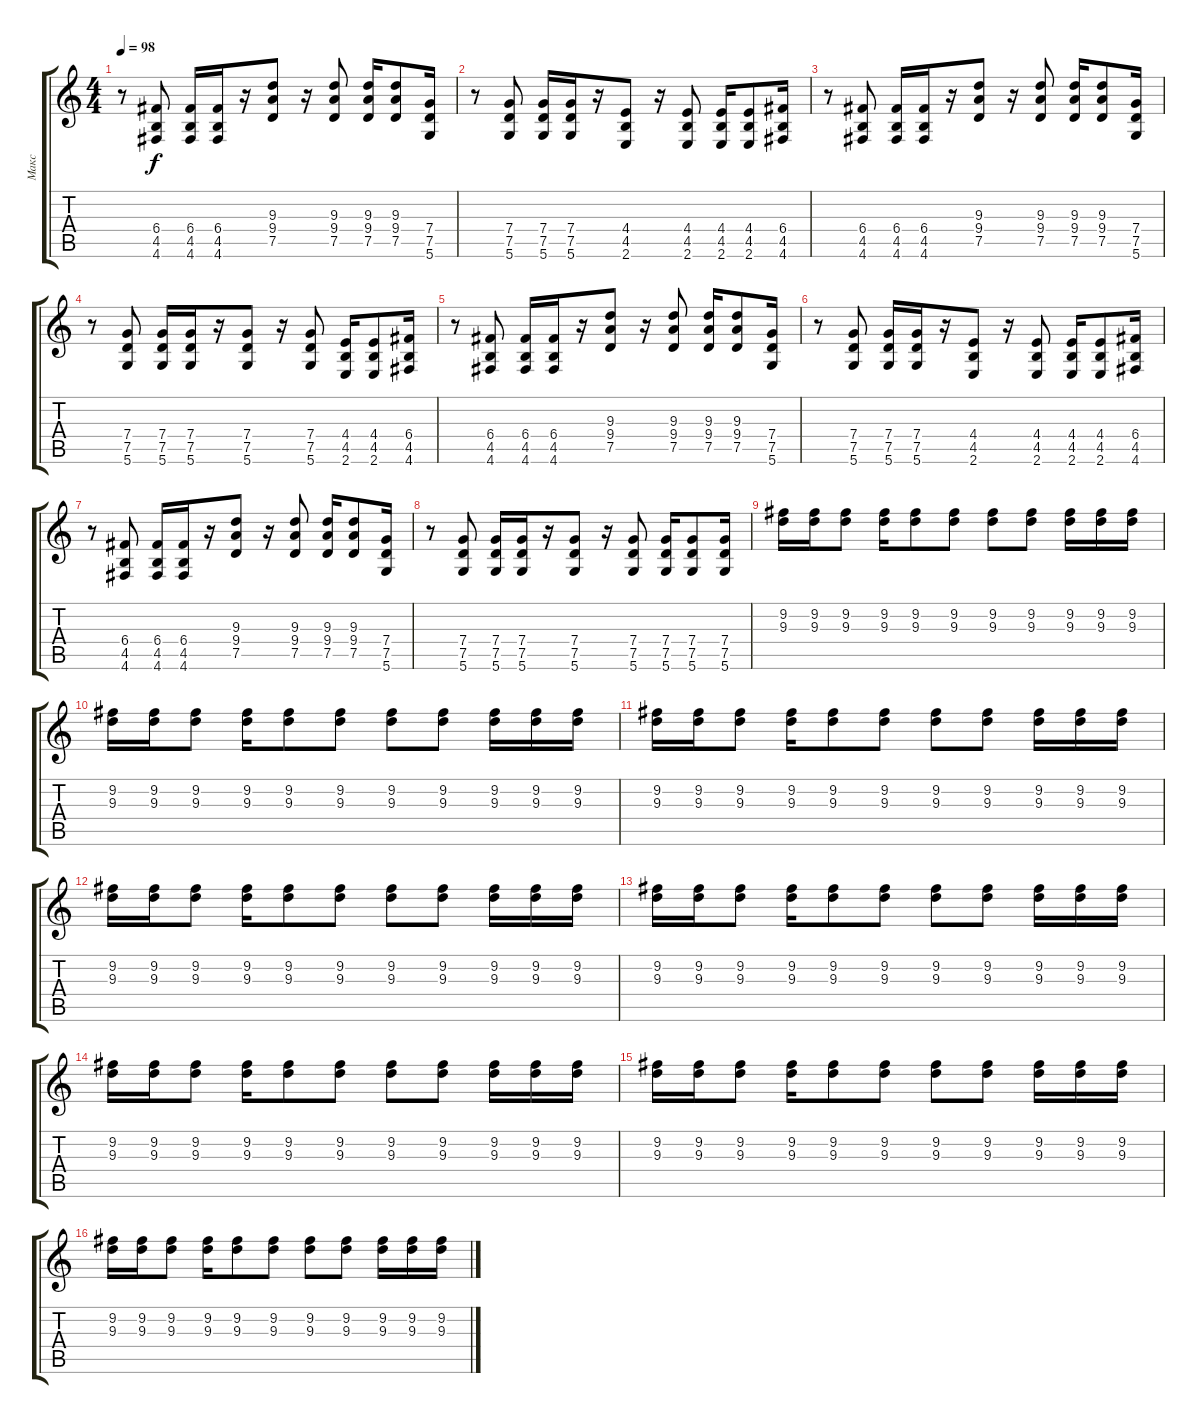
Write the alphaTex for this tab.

\track ("Макс" "Макс") {instrument distortionguitar}
\staff {score tabs}
\tuning (D4 A3 F3 C3 G2 D2) {hide}
\ts (4 4)
\tempo 98
\clef g2
\ks c
r.8{dy f} (6.4 4.5 4.6).8 (6.4 4.5 4.6).16 (6.4 4.5 4.6).16 r.16 (9.3 9.4 7.5).8 r.16 (9.3 9.4 7.5).8 (9.3 9.4 7.5).16 (9.3 9.4 7.5).8 (7.4 7.5 5.6).16 |
r.8 (7.4 7.5 5.6).8 (7.4 7.5 5.6).16 (7.4 7.5 5.6).16 r.16 (4.4 4.5 2.6).8 r.16 (4.4 4.5 2.6).8 (4.4 4.5 2.6).16 (4.4 4.5 2.6).8 (6.4 4.5 4.6).16 |
r.8 (6.4 4.5 4.6).8 (6.4 4.5 4.6).16 (6.4 4.5 4.6).16 r.16 (9.3 9.4 7.5).8 r.16 (9.3 9.4 7.5).8 (9.3 9.4 7.5).16 (9.3 9.4 7.5).8 (7.4 7.5 5.6).16 |
r.8 (7.4 7.5 5.6).8 (7.4 7.5 5.6).16 (7.4 7.5 5.6).16 r.16 (7.4 7.5 5.6).8 r.16 (7.4 7.5 5.6).8 (4.4 4.5 2.6).16 (4.4 4.5 2.6).8 (6.4 4.5 4.6).16 |
r.8 (6.4 4.5 4.6).8 (6.4 4.5 4.6).16 (6.4 4.5 4.6).16 r.16 (9.3 9.4 7.5).8 r.16 (9.3 9.4 7.5).8 (9.3 9.4 7.5).16 (9.3 9.4 7.5).8 (7.4 7.5 5.6).16 |
r.8 (7.4 7.5 5.6).8 (7.4 7.5 5.6).16 (7.4 7.5 5.6).16 r.16 (4.4 4.5 2.6).8 r.16 (4.4 4.5 2.6).8 (4.4 4.5 2.6).16 (4.4 4.5 2.6).8 (6.4 4.5 4.6).16 |
r.8 (6.4 4.5 4.6).8 (6.4 4.5 4.6).16 (6.4 4.5 4.6).16 r.16 (9.3 9.4 7.5).8 r.16 (9.3 9.4 7.5).8 (9.3 9.4 7.5).16 (9.3 9.4 7.5).8 (7.4 7.5 5.6).16 |
r.8 (7.4 7.5 5.6).8 (7.4 7.5 5.6).16 (7.4 7.5 5.6).16 r.16 (7.4 7.5 5.6).8 r.16 (7.4 7.5 5.6).8 (7.4 7.5 5.6).16 (7.4 7.5 5.6).8 (7.4 7.5 5.6).16 |
(9.2 9.3).16 (9.2 9.3).16 (9.2 9.3).8 (9.2 9.3).16 (9.2 9.3).8 (9.2 9.3).8 (9.2 9.3).8 (9.2 9.3).8 (9.2 9.3).16 (9.2 9.3).16 (9.2 9.3).16 |
(9.2 9.3).16 (9.2 9.3).16 (9.2 9.3).8 (9.2 9.3).16 (9.2 9.3).8 (9.2 9.3).8 (9.2 9.3).8 (9.2 9.3).8 (9.2 9.3).16 (9.2 9.3).16 (9.2 9.3).16 |
(9.2 9.3).16 (9.2 9.3).16 (9.2 9.3).8 (9.2 9.3).16 (9.2 9.3).8 (9.2 9.3).8 (9.2 9.3).8 (9.2 9.3).8 (9.2 9.3).16 (9.2 9.3).16 (9.2 9.3).16 |
(9.2 9.3).16 (9.2 9.3).16 (9.2 9.3).8 (9.2 9.3).16 (9.2 9.3).8 (9.2 9.3).8 (9.2 9.3).8 (9.2 9.3).8 (9.2 9.3).16 (9.2 9.3).16 (9.2 9.3).16 |
(9.2 9.3).16 (9.2 9.3).16 (9.2 9.3).8 (9.2 9.3).16 (9.2 9.3).8 (9.2 9.3).8 (9.2 9.3).8 (9.2 9.3).8 (9.2 9.3).16 (9.2 9.3).16 (9.2 9.3).16 |
(9.2 9.3).16 (9.2 9.3).16 (9.2 9.3).8 (9.2 9.3).16 (9.2 9.3).8 (9.2 9.3).8 (9.2 9.3).8 (9.2 9.3).8 (9.2 9.3).16 (9.2 9.3).16 (9.2 9.3).16 |
(9.2 9.3).16 (9.2 9.3).16 (9.2 9.3).8 (9.2 9.3).16 (9.2 9.3).8 (9.2 9.3).8 (9.2 9.3).8 (9.2 9.3).8 (9.2 9.3).16 (9.2 9.3).16 (9.2 9.3).16 |
(9.2 9.3).16 (9.2 9.3).16 (9.2 9.3).8 (9.2 9.3).16 (9.2 9.3).8 (9.2 9.3).8 (9.2 9.3).8 (9.2 9.3).8 (9.2 9.3).16 (9.2 9.3).16 (9.2 9.3).16
